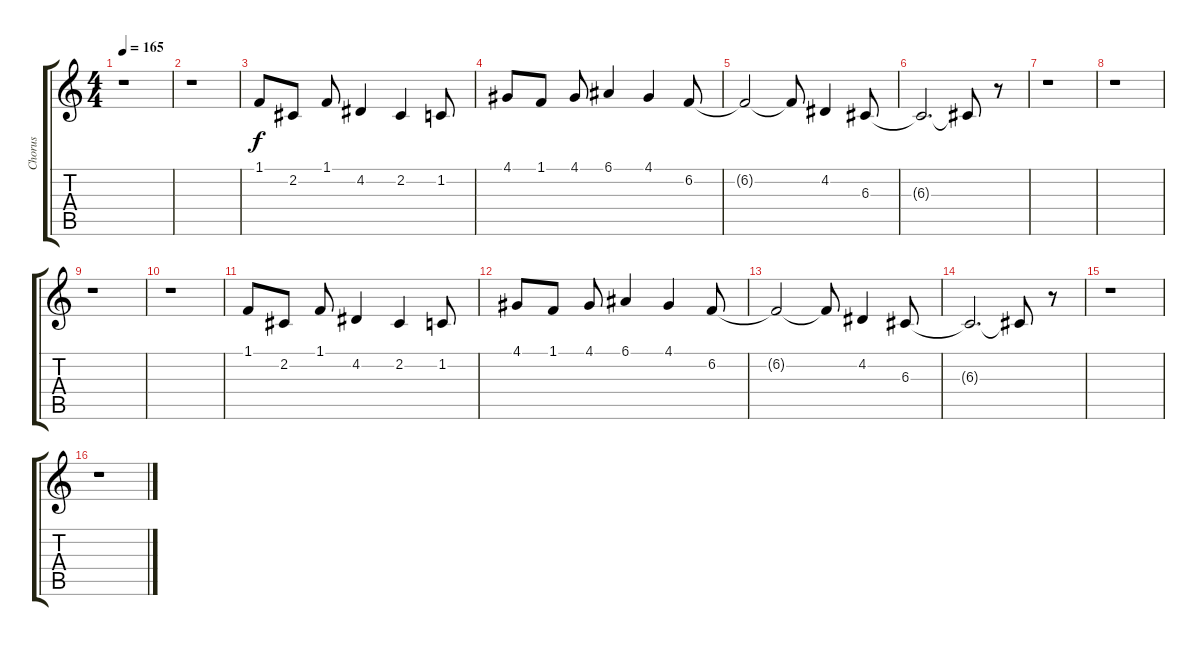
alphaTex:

\track ("Chorus" "Chorus") {instrument vibraphone}
\staff {score tabs}
\tuning (E4 B3 G3 D3 A2 E2) {hide}
\ts (4 4)
\tempo 165
\clef g2
\ks c
r.1{dy f} |
r.1 |
1.1.8 2.2.8 1.1.8 4.2.4 2.2.4 1.2.8 |
4.1.8 1.1.8 4.1.8 6.1.4 4.1.4 6.2.8 |
6.2{t}.2 6.2{t}.8 4.2.4 6.3.8 |
6.3{t}.2{d} 6.3{t}.8 r.8 |
r.1 |
r.1 |
r.1 |
r.1 |
1.1.8 2.2.8 1.1.8 4.2.4 2.2.4 1.2.8 |
4.1.8 1.1.8 4.1.8 6.1.4 4.1.4 6.2.8 |
6.2{t}.2 6.2{t}.8 4.2.4 6.3.8 |
6.3{t}.2{d} 6.3{t}.8 r.8 |
r.1 |
r.1
